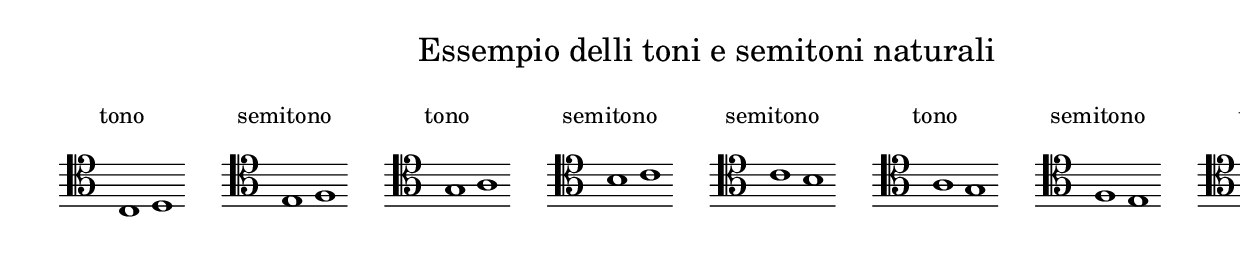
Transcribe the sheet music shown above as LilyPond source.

\version "2.22.2"

% Auto generated file

\header {
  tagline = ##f
}

dot = {
   \once \override Script.add-stem-support = ##f
   \once \override Script.toward-stem-shift = 0
   \once \override Script.skyline-horizontal-padding = 0
   \once \override Script.direction = 1
   \once \override Script.font-size = 1
}

\markup {
  \center-column {
    \line {
      \center-align
      \fontsize#3 { \concat { \normal-text "Essempio delli toni e semitoni naturali"} }
    }
    \line {
      \center-column {
        \null
        \line {
          \left-align {  \normal-text "tono" }
        }

        \null
        \line {
          \score {
            <<
              \new Staff \with { instrumentName = ""} {
                \override Staff.TimeSignature.stencil = ##f
                \override Staff.NoteHead.style = #'baroque
                \accidentalStyle Score.forget
                \cadenzaOn
                \clef "tenor" c1 
                d1 
                \cadenzaOff
              }
            >>
            \layout {
              \context {
                \Score
                \override SpacingSpanner.common-shortest-duration = #(ly:make-moment 1)
              }
            }
          }
        }

      }
      \hspace #3 
      \center-column {
        \null
        \line {
          \left-align {  \normal-text "semitono" }
        }

        \null
        \line {
          \score {
            <<
              \new Staff \with { instrumentName = ""} {
                \override Staff.TimeSignature.stencil = ##f
                \override Staff.NoteHead.style = #'baroque
                \accidentalStyle Score.forget
                \cadenzaOn
                \clef "tenor" e1 
                f1 
                \cadenzaOff
              }
            >>
            \layout {
              \context {
                \Score
                \override SpacingSpanner.common-shortest-duration = #(ly:make-moment 1)
              }
            }
          }
        }

      }
      \hspace #3 
      \center-column {
        \null
        \line {
          \left-align {  \normal-text "tono" }
        }

        \null
        \line {
          \score {
            <<
              \new Staff \with { instrumentName = ""} {
                \override Staff.TimeSignature.stencil = ##f
                \override Staff.NoteHead.style = #'baroque
                \accidentalStyle Score.forget
                \cadenzaOn
                \clef "tenor" g1 
                a1 
                \cadenzaOff
              }
            >>
            \layout {
              \context {
                \Score
                \override SpacingSpanner.common-shortest-duration = #(ly:make-moment 1)
              }
            }
          }
        }

      }
      \hspace #3 
      \center-column {
        \null
        \line {
          \left-align {  \normal-text "semitono" }
        }

        \null
        \line {
          \score {
            <<
              \new Staff \with { instrumentName = ""} {
                \override Staff.TimeSignature.stencil = ##f
                \override Staff.NoteHead.style = #'baroque
                \accidentalStyle Score.forget
                \cadenzaOn
                \clef "tenor" b1 
                c'1 
                \cadenzaOff
              }
            >>
            \layout {
              \context {
                \Score
                \override SpacingSpanner.common-shortest-duration = #(ly:make-moment 1)
              }
            }
          }
        }

      }
      \hspace #3 
      \center-column {
        \null
        \line {
          \left-align {  \normal-text "semitono" }
        }

        \null
        \line {
          \score {
            <<
              \new Staff \with { instrumentName = ""} {
                \override Staff.TimeSignature.stencil = ##f
                \override Staff.NoteHead.style = #'baroque
                \accidentalStyle Score.forget
                \cadenzaOn
                \clef "tenor" c'1 
                b1 
                \cadenzaOff
              }
            >>
            \layout {
              \context {
                \Score
                \override SpacingSpanner.common-shortest-duration = #(ly:make-moment 1)
              }
            }
          }
        }

      }
      \hspace #3 
      \center-column {
        \null
        \line {
          \left-align {  \normal-text "tono" }
        }

        \null
        \line {
          \score {
            <<
              \new Staff \with { instrumentName = ""} {
                \override Staff.TimeSignature.stencil = ##f
                \override Staff.NoteHead.style = #'baroque
                \accidentalStyle Score.forget
                \cadenzaOn
                \clef "tenor" a1 
                g1 
                \cadenzaOff
              }
            >>
            \layout {
              \context {
                \Score
                \override SpacingSpanner.common-shortest-duration = #(ly:make-moment 1)
              }
            }
          }
        }

      }
      \hspace #3 
      \center-column {
        \null
        \line {
          \left-align {  \normal-text "semitono" }
        }

        \null
        \line {
          \score {
            <<
              \new Staff \with { instrumentName = ""} {
                \override Staff.TimeSignature.stencil = ##f
                \override Staff.NoteHead.style = #'baroque
                \accidentalStyle Score.forget
                \cadenzaOn
                \clef "tenor" f1 
                e1 
                \cadenzaOff
              }
            >>
            \layout {
              \context {
                \Score
                \override SpacingSpanner.common-shortest-duration = #(ly:make-moment 1)
              }
            }
          }
        }

      }
      \hspace #3 
      \center-column {
        \null
        \line {
          \left-align {  \normal-text "tono" }
        }

        \null
        \line {
          \score {
            <<
              \new Staff \with { instrumentName = ""} {
                \override Staff.TimeSignature.stencil = ##f
                \override Staff.NoteHead.style = #'baroque
                \accidentalStyle Score.forget
                \cadenzaOn
                \clef "tenor" d1 
                c1 
                \cadenzaOff
              }
            >>
            \layout {
              \context {
                \Score
                \override SpacingSpanner.common-shortest-duration = #(ly:make-moment 1)
              }
            }
          }
        }

      }
      \hspace #3 

    }
  }
}